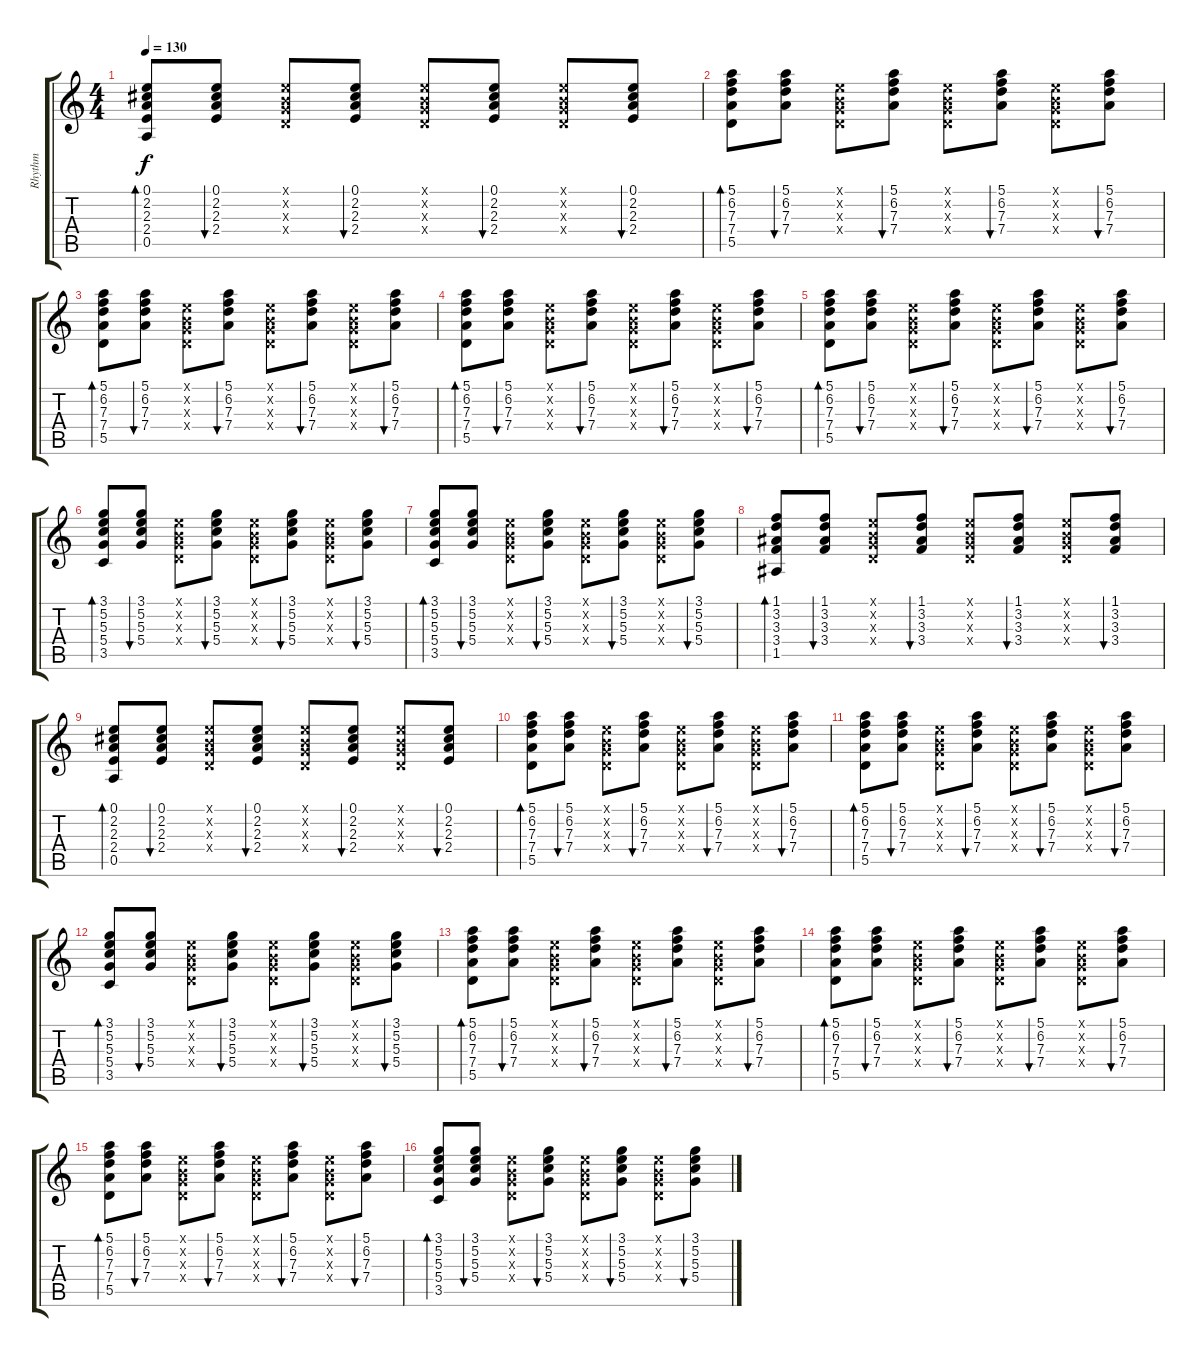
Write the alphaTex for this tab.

\track ("Rhythm" "Rhythm") {instrument acousticguitarsteel}
\staff {score tabs}
\tuning (E4 B3 G3 D3 A2 E2) {hide}
\ts (4 4)
\tempo 130
\clef g2
\ks c
(0.1 2.2 2.3 2.4 0.5).8{bd 120 dy f} (0.1 2.2 2.3 2.4).8{bu 120} (0.1{x} 0.2{x} 0.3{x} 0.4{x}).8 (0.1 2.2 2.3 2.4).8{bu 120} (0.1{x} 0.2{x} 0.3{x} 0.4{x}).8 (0.1 2.2 2.3 2.4).8{bu 120} (0.1{x} 0.2{x} 0.3{x} 0.4{x}).8 (0.1 2.2 2.3 2.4).8{bu 120} |
(5.1 6.2 7.3 7.4 5.5).8{bd 120} (5.1 6.2 7.3 7.4).8{bu 120} (0.1{x} 0.2{x} 0.3{x} 0.4{x}).8 (5.1 6.2 7.3 7.4).8{bu 120} (0.1{x} 0.2{x} 0.3{x} 0.4{x}).8 (5.1 6.2 7.3 7.4).8{bu 120} (0.1{x} 0.2{x} 0.3{x} 0.4{x}).8 (5.1 6.2 7.3 7.4).8{bu 120} |
(5.1 6.2 7.3 7.4 5.5).8{bd 120} (5.1 6.2 7.3 7.4).8{bu 120} (0.1{x} 0.2{x} 0.3{x} 0.4{x}).8 (5.1 6.2 7.3 7.4).8{bu 120} (0.1{x} 0.2{x} 0.3{x} 0.4{x}).8 (5.1 6.2 7.3 7.4).8{bu 120} (0.1{x} 0.2{x} 0.3{x} 0.4{x}).8 (5.1 6.2 7.3 7.4).8{bu 120} |
(5.1 6.2 7.3 7.4 5.5).8{bd 120} (5.1 6.2 7.3 7.4).8{bu 120} (0.1{x} 0.2{x} 0.3{x} 0.4{x}).8 (5.1 6.2 7.3 7.4).8{bu 120} (0.1{x} 0.2{x} 0.3{x} 0.4{x}).8 (5.1 6.2 7.3 7.4).8{bu 120} (0.1{x} 0.2{x} 0.3{x} 0.4{x}).8 (5.1 6.2 7.3 7.4).8{bu 120} |
(5.1 6.2 7.3 7.4 5.5).8{bd 120} (5.1 6.2 7.3 7.4).8{bu 120} (0.1{x} 0.2{x} 0.3{x} 0.4{x}).8 (5.1 6.2 7.3 7.4).8{bu 120} (0.1{x} 0.2{x} 0.3{x} 0.4{x}).8 (5.1 6.2 7.3 7.4).8{bu 120} (0.1{x} 0.2{x} 0.3{x} 0.4{x}).8 (5.1 6.2 7.3 7.4).8{bu 120} |
(3.1 5.2 5.3 5.4 3.5).8{bd 120} (3.1 5.2 5.3 5.4).8{bu 120} (0.1{x} 0.2{x} 0.3{x} 0.4{x}).8 (3.1 5.2 5.3 5.4).8{bu 120} (0.1{x} 0.2{x} 0.3{x} 0.4{x}).8 (3.1 5.2 5.3 5.4).8{bu 120} (0.1{x} 0.2{x} 0.3{x} 0.4{x}).8 (3.1 5.2 5.3 5.4).8{bu 120} |
(3.1 5.2 5.3 5.4 3.5).8{bd 120} (3.1 5.2 5.3 5.4).8{bu 120} (0.1{x} 0.2{x} 0.3{x} 0.4{x}).8 (3.1 5.2 5.3 5.4).8{bu 120} (0.1{x} 0.2{x} 0.3{x} 0.4{x}).8 (3.1 5.2 5.3 5.4).8{bu 120} (0.1{x} 0.2{x} 0.3{x} 0.4{x}).8 (3.1 5.2 5.3 5.4).8{bu 120} |
(1.1 3.2 3.3 3.4 1.5).8{bd 120} (1.1 3.2 3.3 3.4).8{bu 120} (0.1{x} 0.2{x} 0.3{x} 0.4{x}).8 (1.1 3.2 3.3 3.4).8{bu 120} (0.1{x} 0.2{x} 0.3{x} 0.4{x}).8 (1.1 3.2 3.3 3.4).8{bu 120} (0.1{x} 0.2{x} 0.3{x} 0.4{x}).8 (1.1 3.2 3.3 3.4).8{bu 120} |
(0.1 2.2 2.3 2.4 0.5).8{bd 120} (0.1 2.2 2.3 2.4).8{bu 120} (0.1{x} 0.2{x} 0.3{x} 0.4{x}).8 (0.1 2.2 2.3 2.4).8{bu 120} (0.1{x} 0.2{x} 0.3{x} 0.4{x}).8 (0.1 2.2 2.3 2.4).8{bu 120} (0.1{x} 0.2{x} 0.3{x} 0.4{x}).8 (0.1 2.2 2.3 2.4).8{bu 120} |
(5.1 6.2 7.3 7.4 5.5).8{bd 120} (5.1 6.2 7.3 7.4).8{bu 120} (0.1{x} 0.2{x} 0.3{x} 0.4{x}).8 (5.1 6.2 7.3 7.4).8{bu 120} (0.1{x} 0.2{x} 0.3{x} 0.4{x}).8 (5.1 6.2 7.3 7.4).8{bu 120} (0.1{x} 0.2{x} 0.3{x} 0.4{x}).8 (5.1 6.2 7.3 7.4).8{bu 120} |
(5.1 6.2 7.3 7.4 5.5).8{bd 120} (5.1 6.2 7.3 7.4).8{bu 120} (0.1{x} 0.2{x} 0.3{x} 0.4{x}).8 (5.1 6.2 7.3 7.4).8{bu 120} (0.1{x} 0.2{x} 0.3{x} 0.4{x}).8 (5.1 6.2 7.3 7.4).8{bu 120} (0.1{x} 0.2{x} 0.3{x} 0.4{x}).8 (5.1 6.2 7.3 7.4).8{bu 120} |
(3.1 5.2 5.3 5.4 3.5).8{bd 120} (3.1 5.2 5.3 5.4).8{bu 120} (0.1{x} 0.2{x} 0.3{x} 0.4{x}).8 (3.1 5.2 5.3 5.4).8{bu 120} (0.1{x} 0.2{x} 0.3{x} 0.4{x}).8 (3.1 5.2 5.3 5.4).8{bu 120} (0.1{x} 0.2{x} 0.3{x} 0.4{x}).8 (3.1 5.2 5.3 5.4).8{bu 120} |
(5.1 6.2 7.3 7.4 5.5).8{bd 120} (5.1 6.2 7.3 7.4).8{bu 120} (0.1{x} 0.2{x} 0.3{x} 0.4{x}).8 (5.1 6.2 7.3 7.4).8{bu 120} (0.1{x} 0.2{x} 0.3{x} 0.4{x}).8 (5.1 6.2 7.3 7.4).8{bu 120} (0.1{x} 0.2{x} 0.3{x} 0.4{x}).8 (5.1 6.2 7.3 7.4).8{bu 120} |
(5.1 6.2 7.3 7.4 5.5).8{bd 120} (5.1 6.2 7.3 7.4).8{bu 120} (0.1{x} 0.2{x} 0.3{x} 0.4{x}).8 (5.1 6.2 7.3 7.4).8{bu 120} (0.1{x} 0.2{x} 0.3{x} 0.4{x}).8 (5.1 6.2 7.3 7.4).8{bu 120} (0.1{x} 0.2{x} 0.3{x} 0.4{x}).8 (5.1 6.2 7.3 7.4).8{bu 120} |
(5.1 6.2 7.3 7.4 5.5).8{bd 120} (5.1 6.2 7.3 7.4).8{bu 120} (0.1{x} 0.2{x} 0.3{x} 0.4{x}).8 (5.1 6.2 7.3 7.4).8{bu 120} (0.1{x} 0.2{x} 0.3{x} 0.4{x}).8 (5.1 6.2 7.3 7.4).8{bu 120} (0.1{x} 0.2{x} 0.3{x} 0.4{x}).8 (5.1 6.2 7.3 7.4).8{bu 120} |
(3.1 5.2 5.3 5.4 3.5).8{bd 120} (3.1 5.2 5.3 5.4).8{bu 120} (0.1{x} 0.2{x} 0.3{x} 0.4{x}).8 (3.1 5.2 5.3 5.4).8{bu 120} (0.1{x} 0.2{x} 0.3{x} 0.4{x}).8 (3.1 5.2 5.3 5.4).8{bu 120} (0.1{x} 0.2{x} 0.3{x} 0.4{x}).8 (3.1 5.2 5.3 5.4).8{bu 120}
